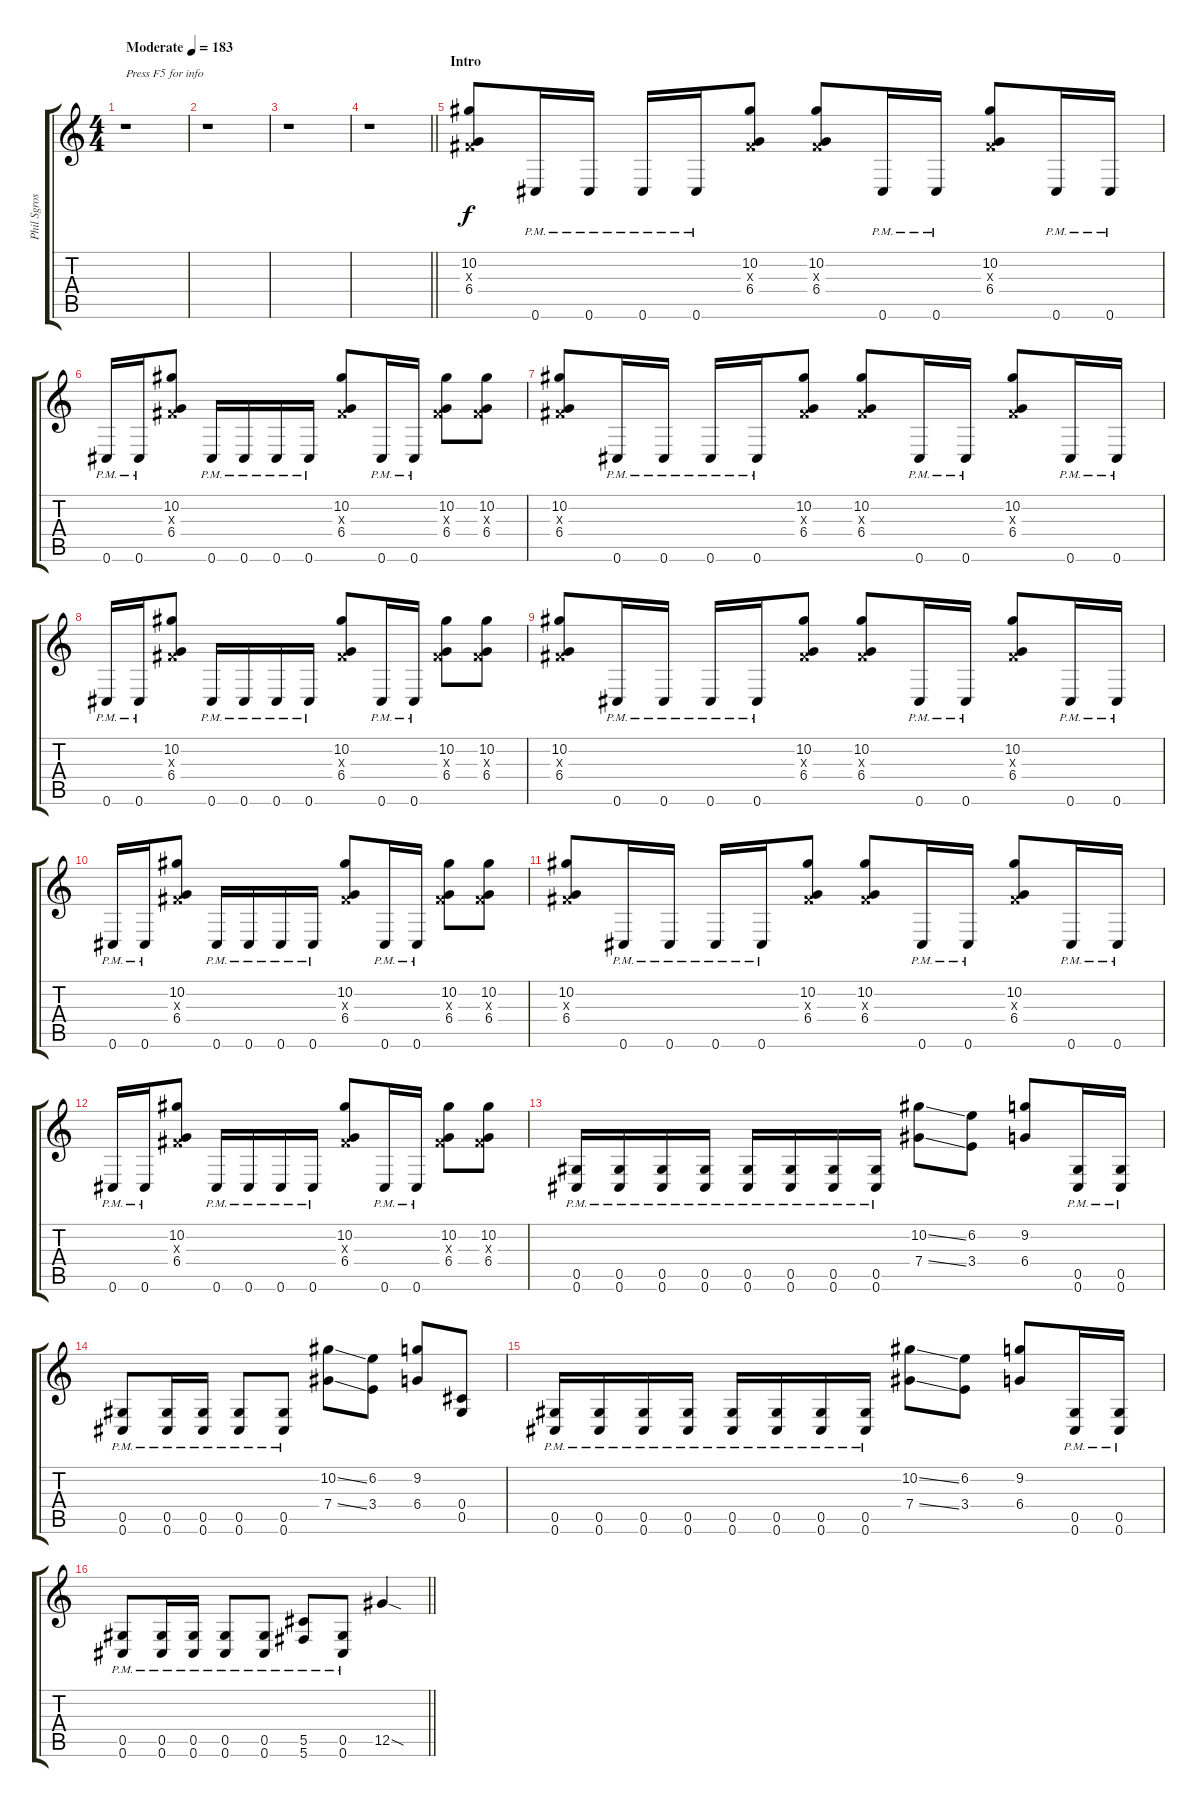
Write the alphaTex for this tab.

\track ("Phil Sgrosso" "Phil Sgros") {instrument distortionguitar}
\staff {score tabs}
\tuning (Eb4 Bb3 Gb3 Db3 Ab2 Db2) {hide}
\ts (4 4)
\tempo (183 "Moderate")
\clef g2
\ks c
r.1{txt "Press F5 for info" dy f instrument distortionguitar} |
r.1 |
r.1 |
\barLineRight lightlight
r.1 |
\section ("" "Intro")
(10.2 0.3{x} 6.4).8 0.6{pm}.16 0.6{pm}.16 0.6{pm}.16 0.6{pm}.16 (10.2 0.3{x} 6.4).8 (10.2 0.3{x} 6.4).8 0.6{pm}.16 0.6{pm}.16 (10.2 0.3{x} 6.4).8 0.6{pm}.16 0.6{pm}.16 |
0.6{pm}.16 0.6{pm}.16 (10.2 0.3{x} 6.4).8 0.6{pm}.16 0.6{pm}.16 0.6{pm}.16 0.6{pm}.16 (10.2 0.3{x} 6.4).8 0.6{pm}.16 0.6{pm}.16 (10.2 0.3{x} 6.4).8 (10.2 0.3{x} 6.4).8 |
(10.2 0.3{x} 6.4).8 0.6{pm}.16 0.6{pm}.16 0.6{pm}.16 0.6{pm}.16 (10.2 0.3{x} 6.4).8 (10.2 0.3{x} 6.4).8 0.6{pm}.16 0.6{pm}.16 (10.2 0.3{x} 6.4).8 0.6{pm}.16 0.6{pm}.16 |
0.6{pm}.16 0.6{pm}.16 (10.2 0.3{x} 6.4).8 0.6{pm}.16 0.6{pm}.16 0.6{pm}.16 0.6{pm}.16 (10.2 0.3{x} 6.4).8 0.6{pm}.16 0.6{pm}.16 (10.2 0.3{x} 6.4).8 (10.2 0.3{x} 6.4).8 |
(10.2 0.3{x} 6.4).8 0.6{pm}.16 0.6{pm}.16 0.6{pm}.16 0.6{pm}.16 (10.2 0.3{x} 6.4).8 (10.2 0.3{x} 6.4).8 0.6{pm}.16 0.6{pm}.16 (10.2 0.3{x} 6.4).8 0.6{pm}.16 0.6{pm}.16 |
0.6{pm}.16 0.6{pm}.16 (10.2 0.3{x} 6.4).8 0.6{pm}.16 0.6{pm}.16 0.6{pm}.16 0.6{pm}.16 (10.2 0.3{x} 6.4).8 0.6{pm}.16 0.6{pm}.16 (10.2 0.3{x} 6.4).8 (10.2 0.3{x} 6.4).8 |
(10.2 0.3{x} 6.4).8 0.6{pm}.16 0.6{pm}.16 0.6{pm}.16 0.6{pm}.16 (10.2 0.3{x} 6.4).8 (10.2 0.3{x} 6.4).8 0.6{pm}.16 0.6{pm}.16 (10.2 0.3{x} 6.4).8 0.6{pm}.16 0.6{pm}.16 |
0.6{pm}.16 0.6{pm}.16 (10.2 0.3{x} 6.4).8 0.6{pm}.16 0.6{pm}.16 0.6{pm}.16 0.6{pm}.16 (10.2 0.3{x} 6.4).8 0.6{pm}.16 0.6{pm}.16 (10.2 0.3{x} 6.4).8 (10.2 0.3{x} 6.4).8 |
(0.5{pm} 0.6{pm}).16 (0.5{pm} 0.6{pm}).16 (0.5{pm} 0.6{pm}).16 (0.5{pm} 0.6{pm}).16 (0.5{pm} 0.6{pm}).16 (0.5{pm} 0.6{pm}).16 (0.5{pm} 0.6{pm}).16 (0.5{pm} 0.6{pm}).16 (10.2{ss} 7.4{ss}).8 (6.2 3.4).8 (9.2 6.4).8 (0.5{pm} 0.6{pm}).16 (0.5{pm} 0.6{pm}).16 |
(0.5{pm} 0.6{pm}).8 (0.5{pm} 0.6{pm}).16 (0.5{pm} 0.6{pm}).16 (0.5{pm} 0.6{pm}).8 (0.5{pm} 0.6{pm}).8 (10.2{ss} 7.4{ss}).8 (6.2 3.4).8 (9.2 6.4).8 (0.4 0.5).8 |
(0.5{pm} 0.6{pm}).16 (0.5{pm} 0.6{pm}).16 (0.5{pm} 0.6{pm}).16 (0.5{pm} 0.6{pm}).16 (0.5{pm} 0.6{pm}).16 (0.5{pm} 0.6{pm}).16 (0.5{pm} 0.6{pm}).16 (0.5{pm} 0.6{pm}).16 (10.2{ss} 7.4{ss}).8 (6.2 3.4).8 (9.2 6.4).8 (0.5{pm} 0.6{pm}).16 (0.5{pm} 0.6{pm}).16 |
\barLineRight lightlight
(0.5{pm} 0.6{pm}).8 (0.5{pm} 0.6{pm}).16 (0.5{pm} 0.6{pm}).16 (0.5{pm} 0.6{pm}).8 (0.5{pm} 0.6{pm}).8 (5.5{pm} 5.6{pm}).8 (0.5{pm} 0.6{pm}).8 12.5{sod}.4
